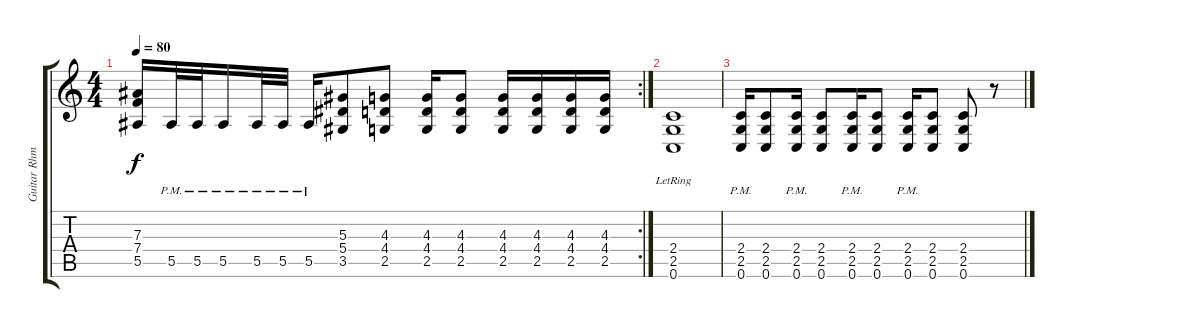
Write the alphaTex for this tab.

\track ("Guitar Rhm" "Guitar Rhm") {instrument overdrivenguitar}
\staff {score tabs}
\tuning (C4 G3 Eb3 Bb2 F2 C2) {hide}
\rc 2
\ts (4 4)
\tempo 80
\clef g2
\ks c
(7.3 7.4 5.5).16{dy f} 5.5{pm}.32 5.5{pm}.32 5.5{pm}.16 5.5{pm}.32 5.5{pm}.32 5.5{pm}.16 (5.3 5.4 3.5).8 (4.3 4.4 2.5).8 (4.3 4.4 2.5).16 (4.3 4.4 2.5).8 (4.3 4.4 2.5).16 (4.3 4.4 2.5).16 (4.3 4.4 2.5).16 (4.3 4.4 2.5).16 |
(2.4{lr} 2.5 0.6).1 |
(2.4{pm} 2.5{pm} 0.6{pm}).16 (2.4 2.5 0.6).8 (2.4{pm} 2.5{pm} 0.6{pm}).16 (2.4 2.5 0.6).8 (2.4{pm} 2.5{pm} 0.6{pm}).16 (2.4 2.5 0.6).8 (2.4{pm} 2.5{pm} 0.6{pm}).16 (2.4 2.5 0.6).8 (2.4 2.5 0.6).8 r.8
